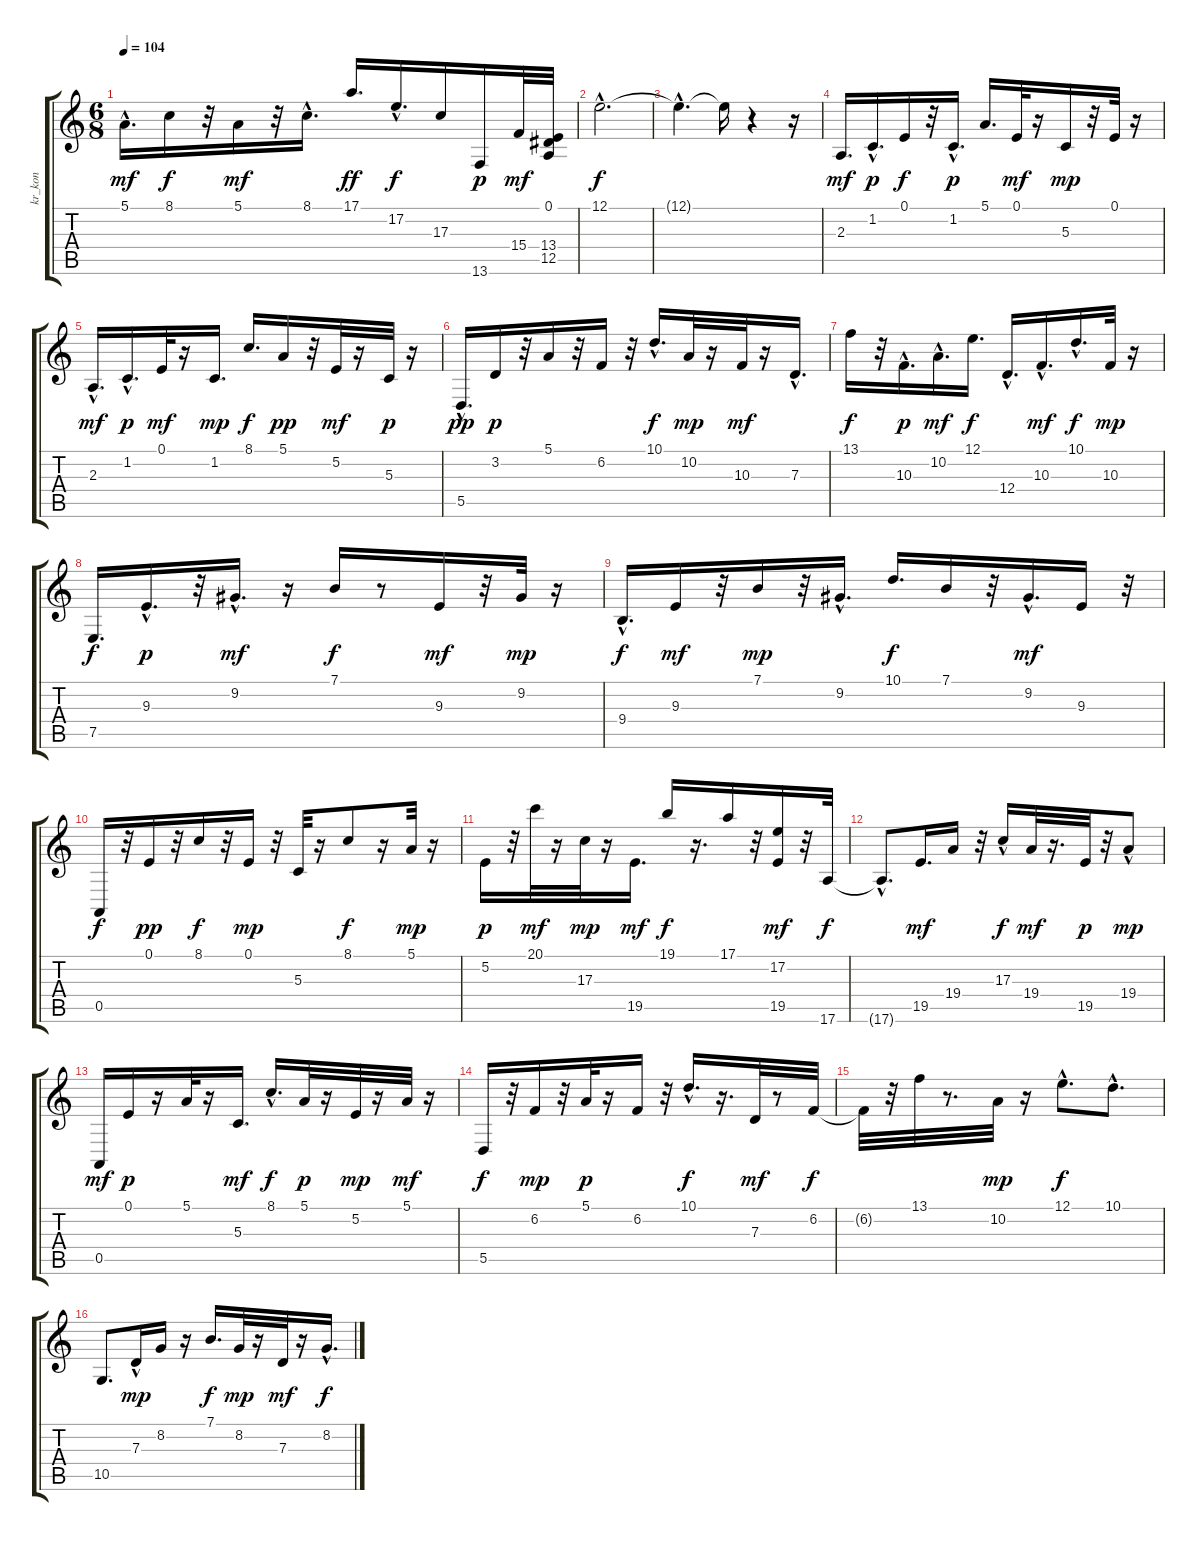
\track ("kr_kon" "kr_kon") {instrument electricpiano1}
\staff {score tabs}
\tuning (E4 B3 G3 D3 A2 E2) {hide}
\ts (6 8)
\tempo 104
\clef g2
\ks c
5.1{hac}.16{d dy mf} 8.1.16{dy f} r.32 5.1.16{dy mf} r.32 8.1{hac}.16{d} 17.1.16{d dy ff} 17.2{hac}.16{d dy f} 17.3.16 13.6.16{dy p} 15.4.32{dy mf} (0.1 13.4 12.5).32 |
12.1{hac}.2{d dy f} |
12.1{hac t}.4{d} 12.1{t}.16 r.4 r.16 |
2.3.16{d dy mf} 1.2{hac}.16{d dy p} 0.1.16{dy f} r.32 1.2{hac}.16{d dy p} 5.1.16{d} 0.1.32{dy mf} r.16 5.3.16{dy mp} r.32 0.1.32 r.16 |
2.3{hac}.16{d dy mf} 1.2{hac}.16{d dy p} 0.1.32{dy mf} r.16 1.2.16{d dy mp} 8.1.16{d dy f} 5.1.16{dy pp} r.32 5.2.32{dy mf} r.16 5.3.32{dy p} r.16 |
5.5{hac}.16{d dy pp} 3.2.16{dy p} r.32 5.1.16 r.32 6.2.16 r.32 10.1{hac}.16{d dy f} 10.2.32{dy mp} r.16 10.3.32{dy mf} r.16 7.3{hac}.16{d} |
13.1.16{dy f} r.32 10.3{hac}.16{d dy p} 10.2{hac}.16{d dy mf} 12.1.16{d dy f} 12.4{hac}.16{d} 10.3{hac}.16{d dy mf} 10.1{hac}.16{d dy f} 10.3.32{dy mp} r.16 |
7.5.16{d dy f} 9.3{hac}.16{d dy p} r.32 9.2{hac}.16{d dy mf} r.16 7.1.16{dy f} r.8 9.3.16{dy mf} r.32 9.2.32{dy mp} r.16 |
9.4{hac}.16{d dy f} 9.3.16{dy mf} r.32 7.1.16{dy mp} r.32 9.2{hac}.16{d} 10.1.16{d dy f} 7.1.16 r.32 9.2{hac}.16{d dy mf} 9.3.16 r.32 |
0.5.16{dy f} r.32 0.1.16{dy pp} r.32 8.1.16{dy f} r.32 0.1.16{dy mp} r.32 5.3.32 r.16 8.1.8{dy f} r.16 5.1.32{dy mp} r.16 |
5.2.16{dy p} r.32 20.1.32{dy mf} r.16 17.3.32{dy mp} r.16 19.5.16{d dy mf} 19.1.16{dy f} r.16{d} 17.1.16 r.32 (17.2 19.5).16{dy mf} r.32 17.6.32{dy f} |
17.6{hac t}.8{d} 19.5.16{d dy mf} 19.4.16 r.32 17.3{hac}.16{dy f} 19.4.32{dy mf} r.16{d} 19.5.32{dy p} r.32 19.4{hac}.8{dy mp} |
0.5.16{dy mf} 0.1.16{dy p} r.16 5.1.32 r.16 5.3.16{d dy mf} 8.1{hac}.16{d dy f} 5.1.32{dy p} r.16 5.2.32{dy mp} r.16 5.1.32{dy mf} r.16 |
5.5.16{dy f} r.32 6.2.16{dy mp} r.32 5.1.32{dy p} r.16 6.2.16 r.32 10.1{hac}.16{d dy f} r.16{d} 7.3.32{dy mf} r.8 6.2.32{dy f} |
6.2{t}.32 r.32 13.1.32 r.8{d} 10.2.32{dy mp} r.16 12.1{hac}.8{d dy f} 10.1{hac}.8{d} |
10.5.8{d} 7.3{hac}.16{dy mp} 8.2.16 r.16 7.1.16{d dy f} 8.2.32{dy mp} r.16 7.3.32{dy mf} r.16 8.2{hac}.16{d dy f}
